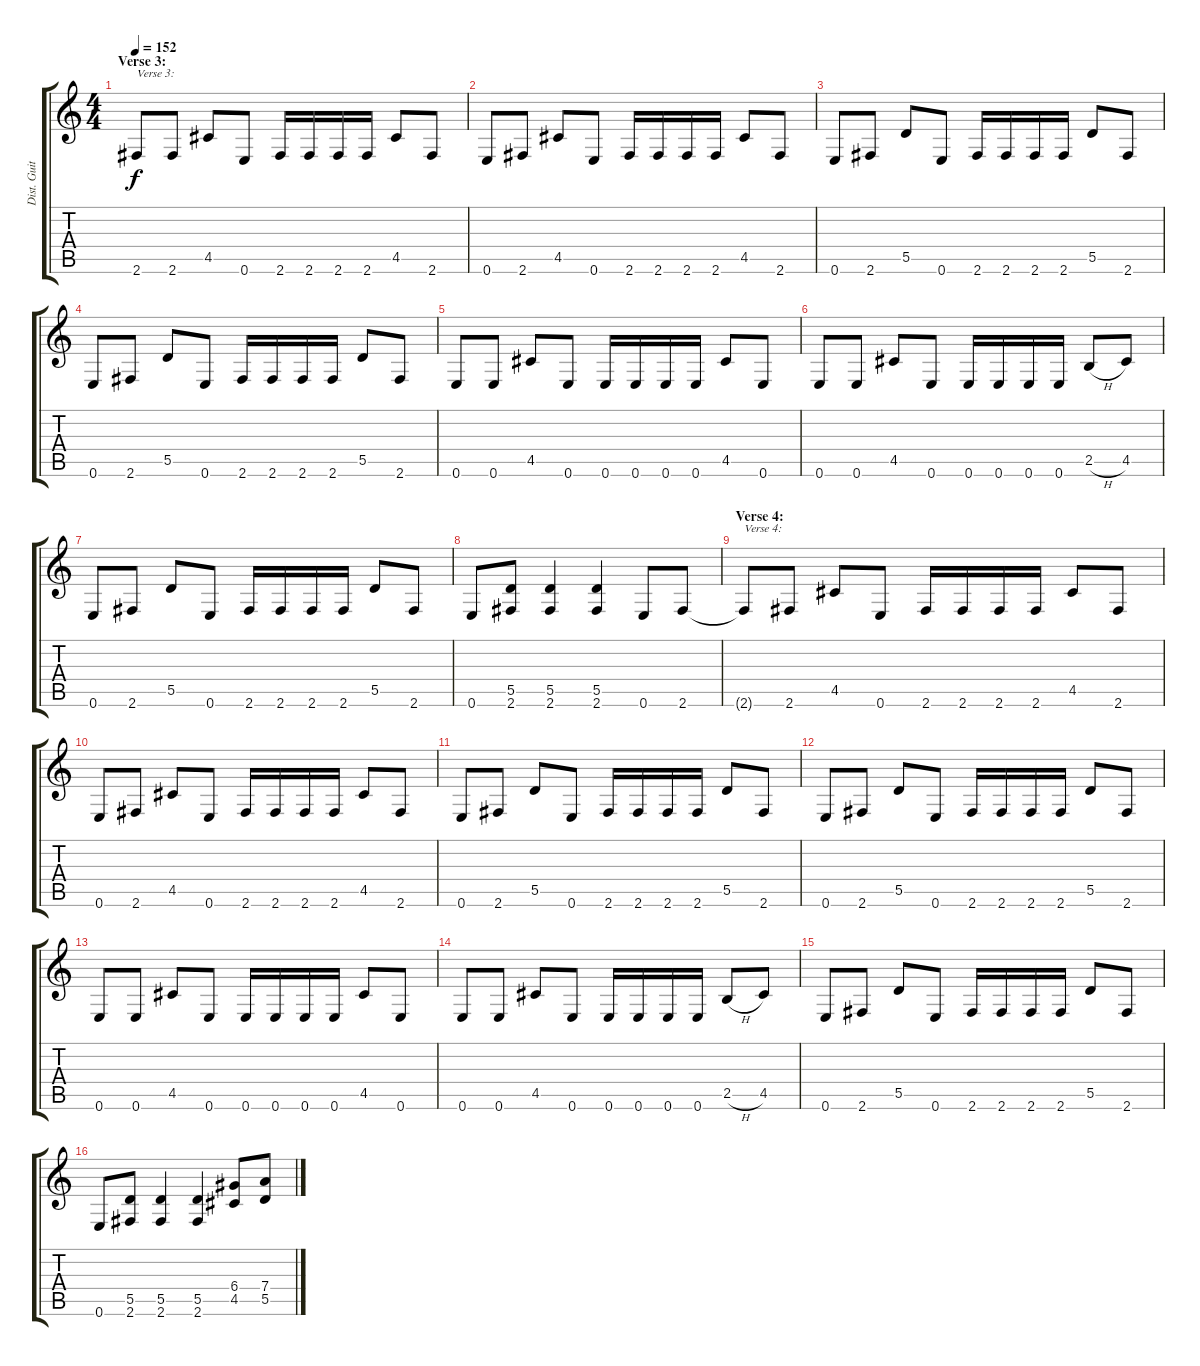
\track ("Dist. Guitar 1" "Dist. Guit") {instrument distortionguitar}
\staff {score tabs}
\tuning (E4 B3 G3 D3 A2 E2) {hide}
\ts (4 4)
\section ("" "Verse 3:")
\tempo 152
\clef g2
\ks c
2.6{t}.8{txt "Verse 3:" dy f} 2.6.8 4.5.8 0.6.8 2.6.16 2.6.16 2.6.16 2.6.16 4.5.8 2.6.8 |
0.6.8 2.6.8 4.5.8 0.6.8 2.6.16 2.6.16 2.6.16 2.6.16 4.5.8 2.6.8 |
0.6.8 2.6.8 5.5.8 0.6.8 2.6.16 2.6.16 2.6.16 2.6.16 5.5.8 2.6.8 |
0.6.8 2.6.8 5.5.8 0.6.8 2.6.16 2.6.16 2.6.16 2.6.16 5.5.8 2.6.8 |
0.6.8 0.6.8 4.5.8 0.6.8 0.6.16 0.6.16 0.6.16 0.6.16 4.5.8 0.6.8 |
0.6.8 0.6.8 4.5.8 0.6.8 0.6.16 0.6.16 0.6.16 0.6.16 2.5{h}.8 4.5.8 |
0.6.8 2.6.8 5.5.8 0.6.8 2.6.16 2.6.16 2.6.16 2.6.16 5.5.8 2.6.8 |
0.6.8 (5.5 2.6).8 (5.5 2.6).4 (5.5 2.6).4 0.6.8 2.6.8 |
\section ("" "Verse 4:")
2.6{t}.8{txt "Verse 4:"} 2.6.8 4.5.8 0.6.8 2.6.16 2.6.16 2.6.16 2.6.16 4.5.8 2.6.8 |
0.6.8 2.6.8 4.5.8 0.6.8 2.6.16 2.6.16 2.6.16 2.6.16 4.5.8 2.6.8 |
0.6.8 2.6.8 5.5.8 0.6.8 2.6.16 2.6.16 2.6.16 2.6.16 5.5.8 2.6.8 |
0.6.8 2.6.8 5.5.8 0.6.8 2.6.16 2.6.16 2.6.16 2.6.16 5.5.8 2.6.8 |
0.6.8 0.6.8 4.5.8 0.6.8 0.6.16 0.6.16 0.6.16 0.6.16 4.5.8 0.6.8 |
0.6.8 0.6.8 4.5.8 0.6.8 0.6.16 0.6.16 0.6.16 0.6.16 2.5{h}.8 4.5.8 |
0.6.8 2.6.8 5.5.8 0.6.8 2.6.16 2.6.16 2.6.16 2.6.16 5.5.8 2.6.8 |
0.6.8 (5.5 2.6).8 (5.5 2.6).4 (5.5 2.6).4 (6.4 4.5).8 (7.4 5.5).8
